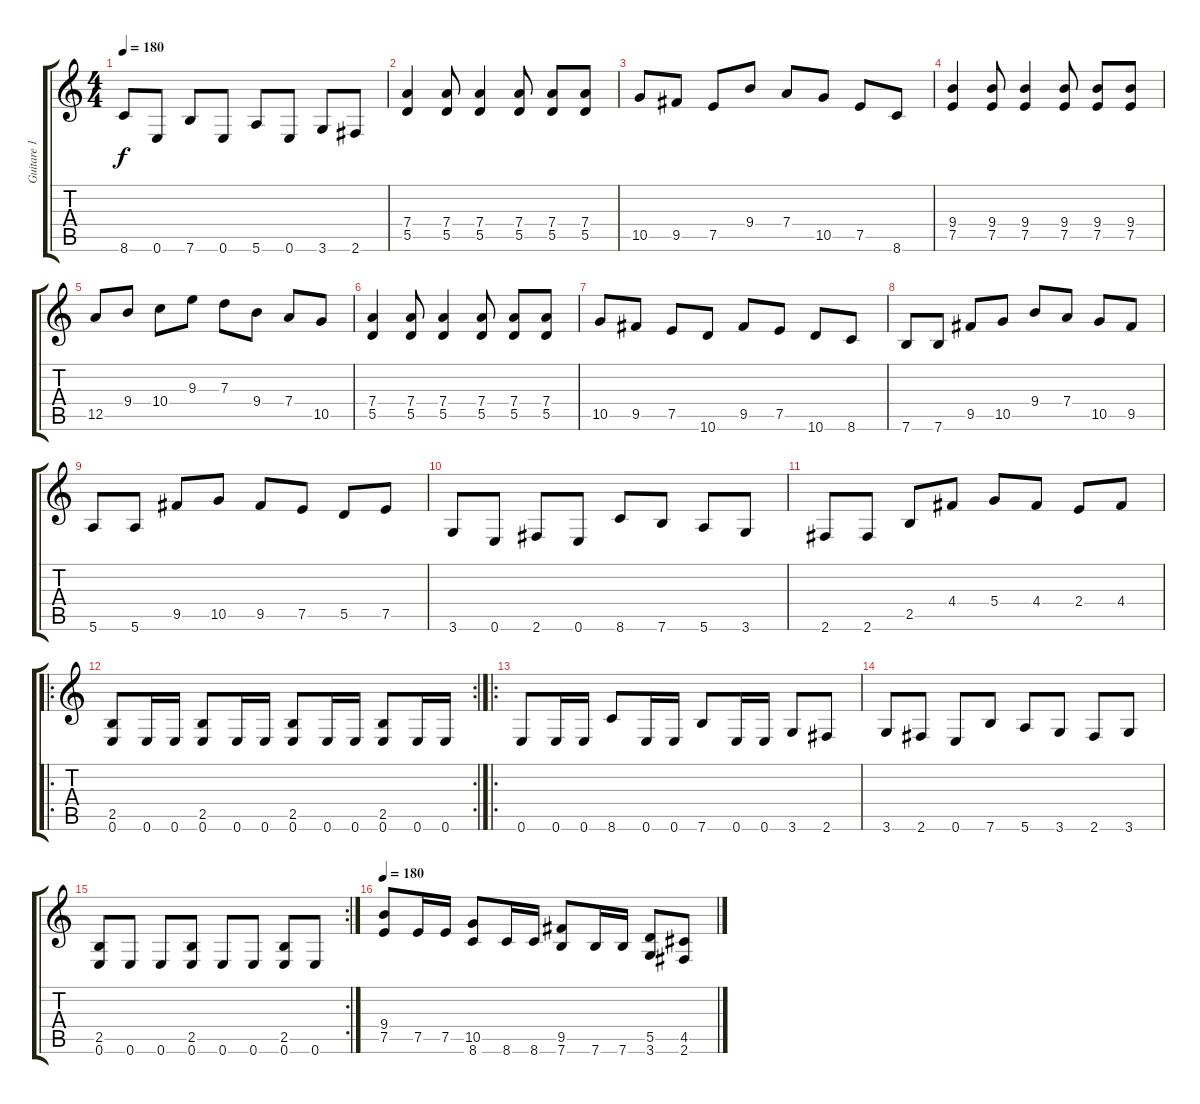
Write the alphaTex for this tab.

\track ("Guitare 1" "Guitare 1") {instrument distortionguitar}
\staff {score tabs}
\tuning (E4 B3 G3 D3 A2 E2) {hide}
\ts (4 4)
\tempo 180
\clef g2
\ks c
8.6.8{dy f} 0.6.8 7.6.8 0.6.8 5.6.8 0.6.8 3.6.8 2.6.8 |
(7.4 5.5).4 (7.4 5.5).8 (7.4 5.5).4 (7.4 5.5).8 (7.4 5.5).8 (7.4 5.5).8 |
10.5.8 9.5.8 7.5.8 9.4.8 7.4.8 10.5.8 7.5.8 8.6.8 |
(9.4 7.5).4 (9.4 7.5).8 (9.4 7.5).4 (9.4 7.5).8 (9.4 7.5).8 (9.4 7.5).8 |
12.5.8 9.4.8 10.4.8 9.3.8 7.3.8 9.4.8 7.4.8 10.5.8 |
(7.4 5.5).4 (7.4 5.5).8 (7.4 5.5).4 (7.4 5.5).8 (7.4 5.5).8 (7.4 5.5).8 |
10.5.8 9.5.8 7.5.8 10.6.8 9.5.8 7.5.8 10.6.8 8.6.8 |
7.6.8 7.6.8 9.5.8 10.5.8 9.4.8 7.4.8 10.5.8 9.5.8 |
5.6.8 5.6.8 9.5.8 10.5.8 9.5.8 7.5.8 5.5.8 7.5.8 |
3.6.8 0.6.8 2.6.8 0.6.8 8.6.8 7.6.8 5.6.8 3.6.8 |
2.6.8 2.6.8 2.5.8 4.4.8 5.4.8 4.4.8 2.4.8 4.4.8 |
\ro
\rc 2
(2.5 0.6).8 0.6.16 0.6.16 (2.5 0.6).8 0.6.16 0.6.16 (2.5 0.6).8 0.6.16 0.6.16 (2.5 0.6).8 0.6.16 0.6.16 |
\ro
0.6.8 0.6.16 0.6.16 8.6.8 0.6.16 0.6.16 7.6.8 0.6.16 0.6.16 3.6.8 2.6.8 |
3.6.8 2.6.8 0.6.8 7.6.8 5.6.8 3.6.8 2.6.8 3.6.8 |
\rc 2
(2.5 0.6).8 0.6.8 0.6.8 (2.5 0.6).8 0.6.8 0.6.8 (2.5 0.6).8 0.6.8 |
\tempo 180
(9.4 7.5).8 7.5.16 7.5.16 (10.5 8.6).8 8.6.16 8.6.16 (9.5 7.6).8 7.6.16 7.6.16 (5.5 3.6).8 (4.5 2.6).8
